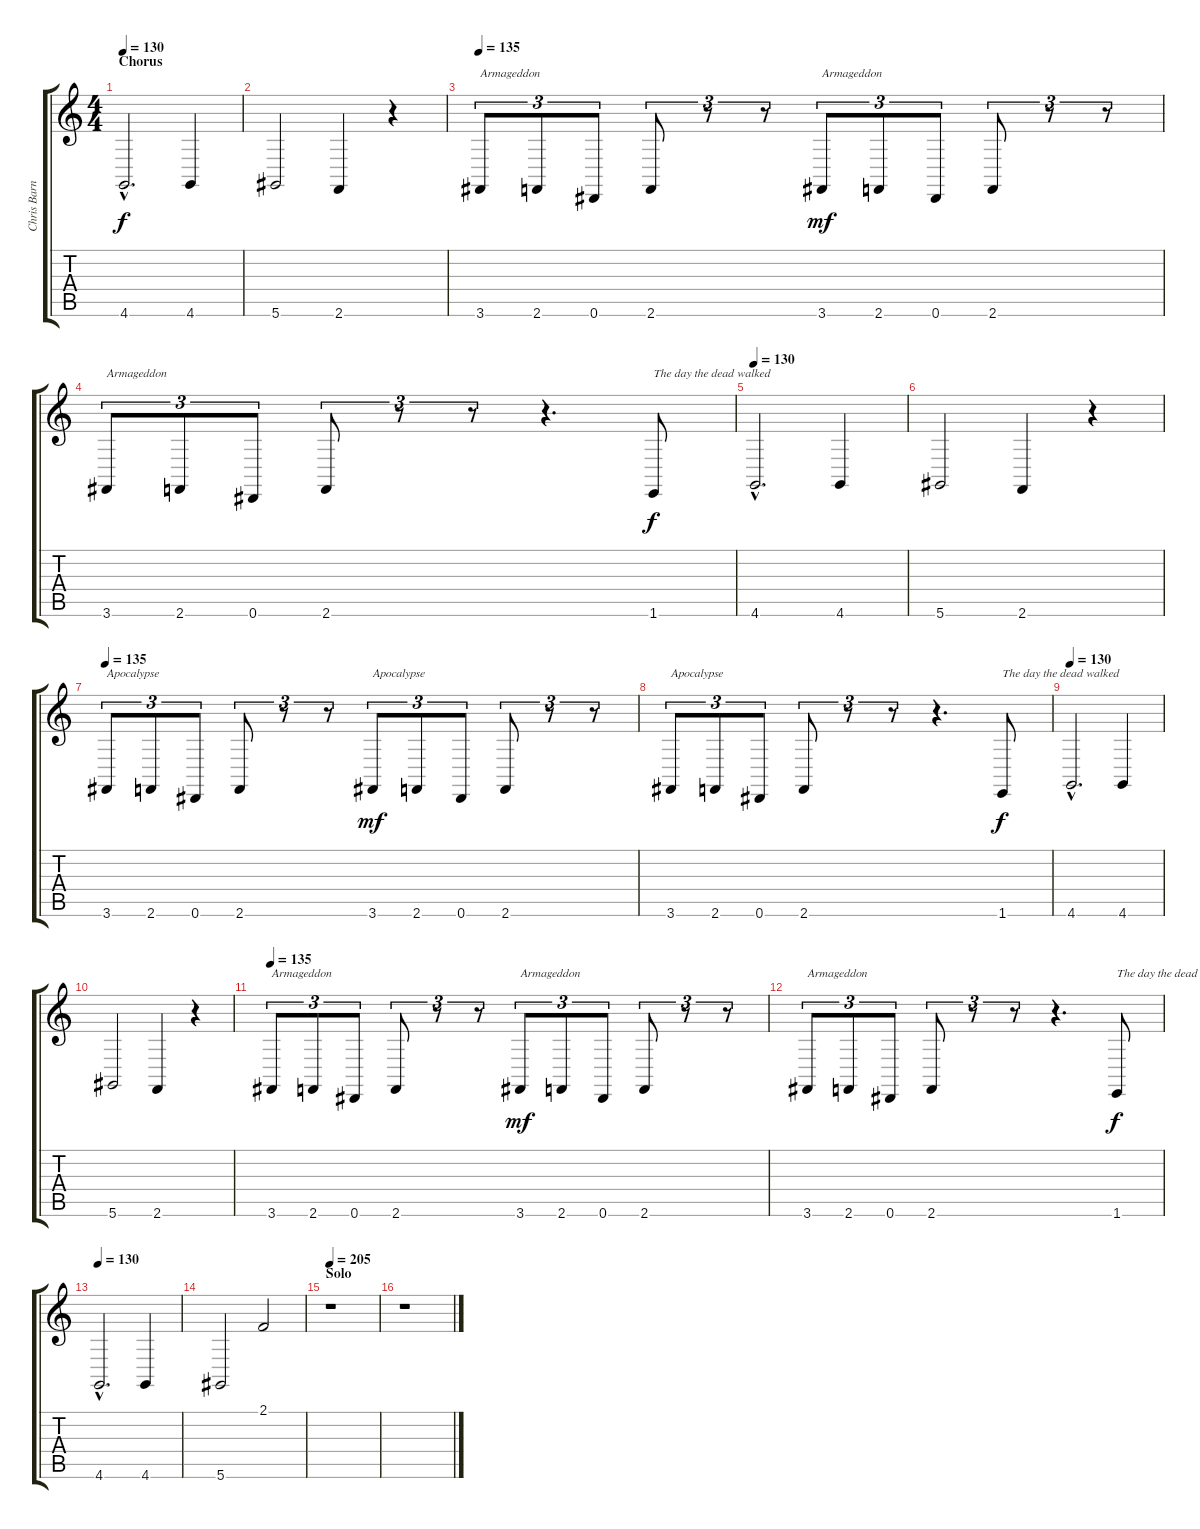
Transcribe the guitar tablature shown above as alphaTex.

\track ("Chris Barnes - Vocals" "Chris Barn") {instrument lead2sawtooth}
\staff {score tabs}
\tuning (Eb4 Bb3 Gb3 Db3 Ab2 Eb2) {hide}
\ts (4 4)
\section ("" "Chorus")
\tempo 130
\clef g2
\ks c
4.6{hac}.2{d dy f} 4.6.4 |
5.6.2 2.6.4 r.4 |
\tempo 135
3.6.8{tu (3 2) txt "Armageddon"} 2.6.8{tu (3 2)} 0.6.8{tu (3 2)} 2.6.8{tu (3 2)} r.8{tu (3 2)} r.8{tu (3 2)} 3.6.8{tu (3 2) txt "Armageddon" dy mf} 2.6.8{tu (3 2)} 0.6.8{tu (3 2)} 2.6.8{tu (3 2)} r.8{tu (3 2)} r.8{tu (3 2)} |
3.6.8{tu (3 2) txt "Armageddon"} 2.6.8{tu (3 2)} 0.6.8{tu (3 2)} 2.6.8{tu (3 2)} r.8{tu (3 2)} r.8{tu (3 2)} r.4{d} 1.6.8{txt "The day the dead walked" dy f} |
\tempo 130
4.6{hac}.2{d} 4.6.4 |
5.6.2 2.6.4 r.4 |
\tempo 135
3.6.8{tu (3 2) txt "Apocalypse"} 2.6.8{tu (3 2)} 0.6.8{tu (3 2)} 2.6.8{tu (3 2)} r.8{tu (3 2)} r.8{tu (3 2)} 3.6.8{tu (3 2) txt "Apocalypse" dy mf} 2.6.8{tu (3 2)} 0.6.8{tu (3 2)} 2.6.8{tu (3 2)} r.8{tu (3 2)} r.8{tu (3 2)} |
3.6.8{tu (3 2) txt "Apocalypse"} 2.6.8{tu (3 2)} 0.6.8{tu (3 2)} 2.6.8{tu (3 2)} r.8{tu (3 2)} r.8{tu (3 2)} r.4{d} 1.6.8{txt "The day the dead walked" dy f} |
\tempo 130
4.6{hac}.2{d} 4.6.4 |
5.6.2 2.6.4 r.4 |
\tempo 135
3.6.8{tu (3 2) txt "Armageddon"} 2.6.8{tu (3 2)} 0.6.8{tu (3 2)} 2.6.8{tu (3 2)} r.8{tu (3 2)} r.8{tu (3 2)} 3.6.8{tu (3 2) txt "Armageddon" dy mf} 2.6.8{tu (3 2)} 0.6.8{tu (3 2)} 2.6.8{tu (3 2)} r.8{tu (3 2)} r.8{tu (3 2)} |
3.6.8{tu (3 2) txt "Armageddon"} 2.6.8{tu (3 2)} 0.6.8{tu (3 2)} 2.6.8{tu (3 2)} r.8{tu (3 2)} r.8{tu (3 2)} r.4{d} 1.6.8{txt "The day the dead walked" dy f} |
\tempo 130
4.6{hac}.2{d} 4.6.4 |
5.6.2 2.1.2 |
\section ("" "Solo")
\tempo 205
r.1 |
r.1
